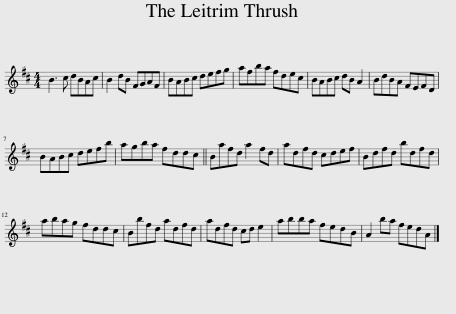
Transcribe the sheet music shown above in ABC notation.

X:1
L:1/8
M:4/4
I:linebreak $
K:D
V:1 treble
V:1
 B3 c dBAc | B2 dB FGAF | BABc defg | afba fdec | BABc dB A2 | %5
 BdBA FEFD |$ BABc defb | agba fddc || Bafd a2 fd | adfd cdef | %10
 Bdfd bdfd |$ abag fddc | Bbfd adfd | adfd cd e2 | abba fedB | %15
 A2 ba fedA |] %16
